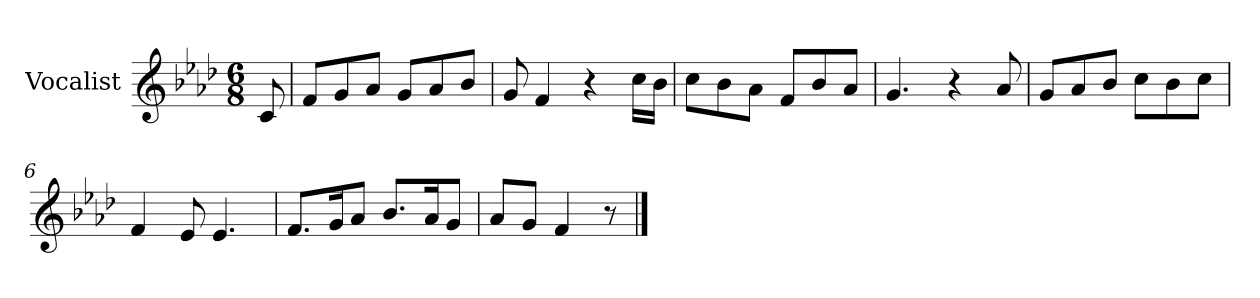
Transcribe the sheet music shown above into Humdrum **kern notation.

**kern
*part1
*staff1
*I"Vocalist
*k[b-e-a-d-]
*f:
*M6/8
=
8c
=1
8fL
8g
8a-J
8gL
8a-
8b-J
=2
8g
4f
4r
16ccLL
16b-JJ
=3
8ccL
8b-
8a-J
8fL
8b-
8a-J
=4
4.g
4r
8a-
=5
8gL
8a-
8b-J
8ccL
8b-
8ccJ
=6
4f
8e-
4.e-
=7
8.fL
16gK
8a-J
8.b-L
16a-K
8gJ
=8
8a-L
8gJ
4f
8r
==
*-
